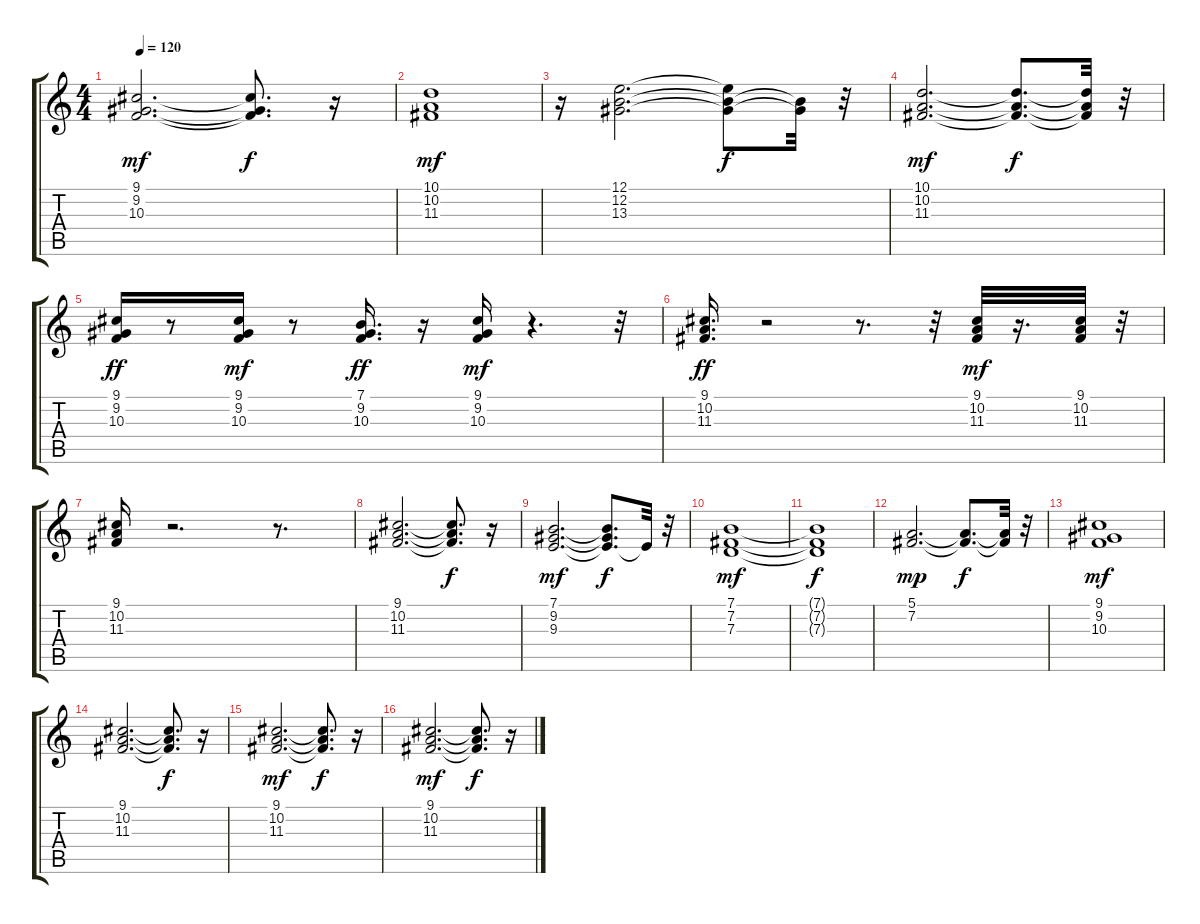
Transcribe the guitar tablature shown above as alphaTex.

\track "" {instrument synthstrings1}
\staff {score tabs}
\tuning (E4 B3 G3 D3 A2 E2) {hide}
\ts (4 4)
\tempo 120
\clef g2
\ks c
(9.1 9.2 10.3).2{d dy mf} (9.1{t} 9.2{t} 10.3{t}).8{d dy f} r.16 |
(10.1 10.2 11.3).1{dy mf} |
r.16 (12.1 12.2 13.3).2{d} (12.1{t} 12.2{t} 13.3{t}).8{dy f} (12.2{t} 13.3{t}).32 r.32 |
(10.1 10.2 11.3).2{d dy mf} (10.1{t} 10.2{t} 11.3{t}).8{d dy f} (10.1{t} 10.2{t} 11.3{t}).32 r.32 |
(9.1 9.2 10.3).16{dy ff} r.8 (9.1 9.2 10.3).16{dy mf} r.8 (7.1 9.2 10.3).16{d dy ff} r.16 (9.1 9.2 10.3).16{dy mf} r.4{d} r.32 |
(9.1 10.2 11.3).16{d dy ff} r.2 r.8{d} r.32 (9.1 10.2 11.3).32{dy mf} r.16{d} (9.1 10.2 11.3).32 r.32 |
(9.1 10.2 11.3).16 r.2{d} r.8{d} |
(9.1 10.2 11.3).2{d} (9.1{t} 10.2{t} 11.3{t}).8{d dy f} r.16 |
(7.1 9.2 9.3).2{d dy mf} (7.1{t} 9.2{t} 9.3{t}).8{d dy f} 9.3{t}.32 r.32 |
(7.1 7.2 7.3).1{dy mf} |
(7.1{t} 7.2{t} 7.3{t}).1{dy f} |
(5.1 7.2).2{d dy mp} (5.1{t} 7.2{t}).8{d dy f} (5.1{t} 7.2{t}).32 r.32 |
(9.1 9.2 10.3).1{dy mf} |
(9.1 10.2 11.3).2{d} (9.1{t} 10.2{t} 11.3{t}).8{d dy f} r.16 |
(9.1 10.2 11.3).2{d dy mf} (9.1{t} 10.2{t} 11.3{t}).8{d dy f} r.16 |
(9.1 10.2 11.3).2{d dy mf} (9.1{t} 10.2{t} 11.3{t}).8{d dy f} r.16
